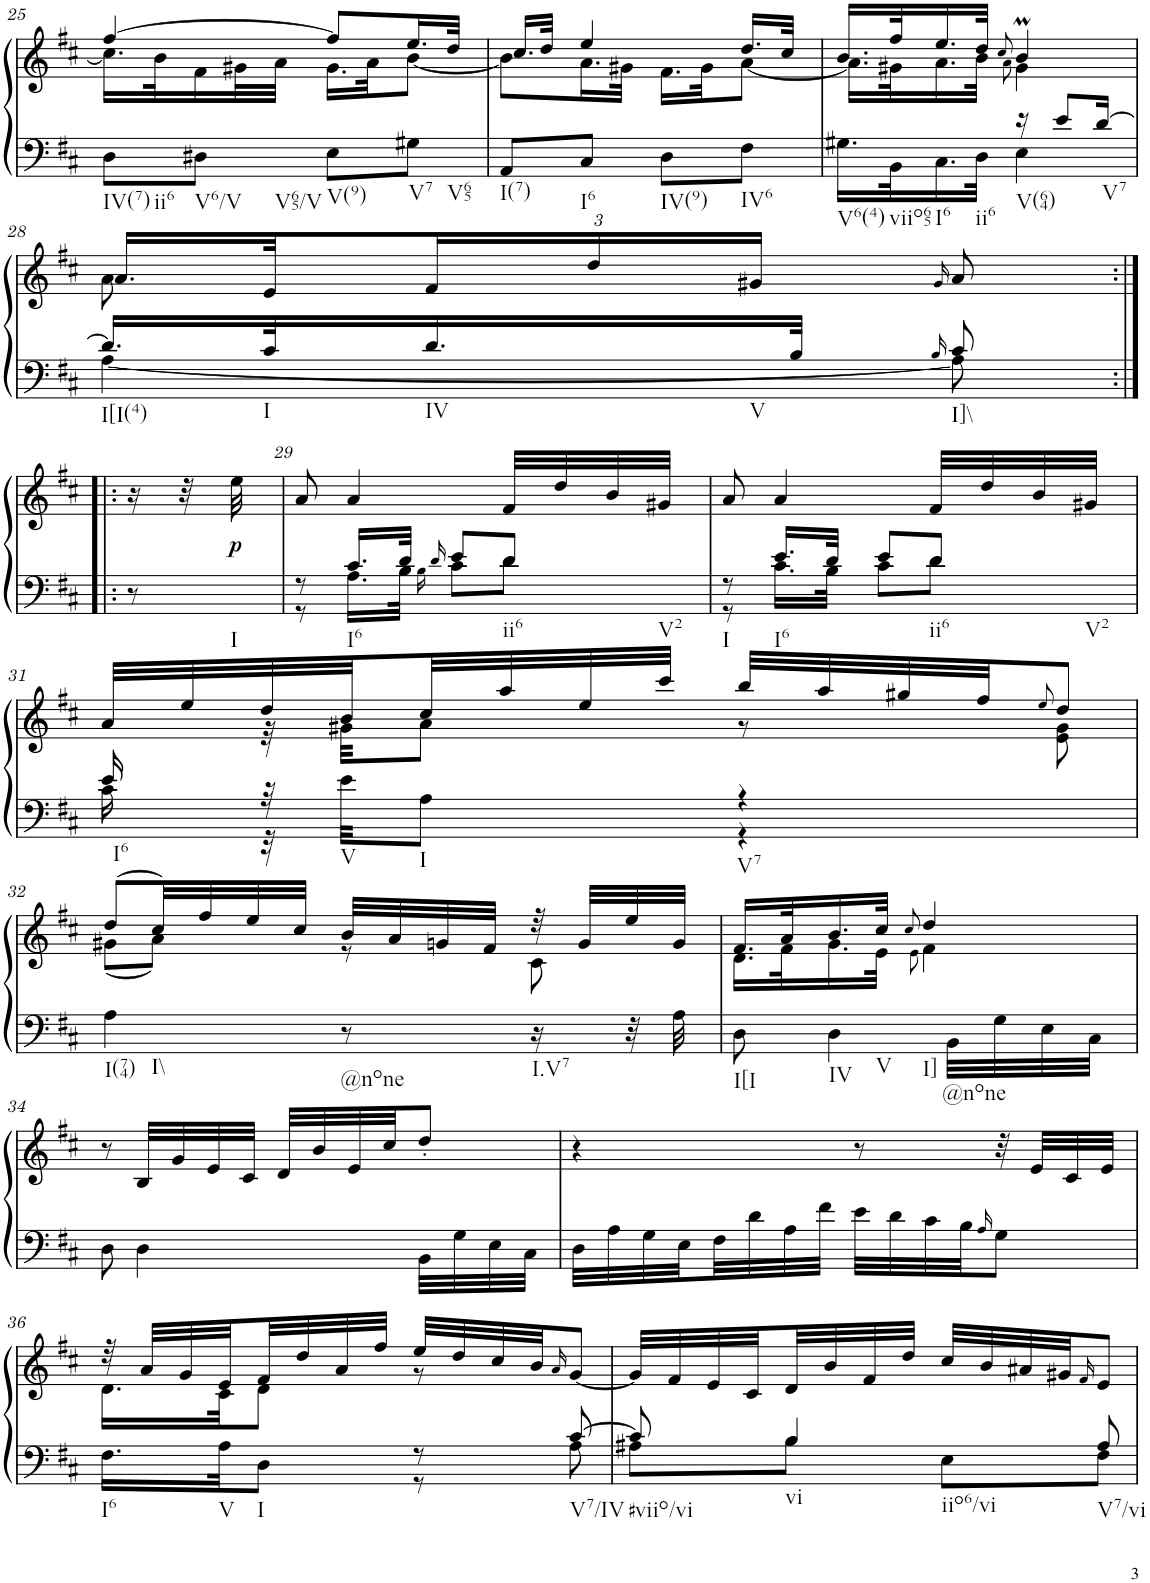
**kern	**kern	**dynam
*part1	*part1	*part1
*staff2	*staff1	*staff1/2
*I"Klavier links	*	*
!!LO:PB:g=z
*clefF4	*clefG2	*
*k[f#c#]	*k[f#c#]	*
*M2/4	*M2/4	*
=25	=25	=25
*	*^	*
!LO:TX:b:t=IV(7)	!	!	!
!LO:TX:b:t=ii6	!	!	!
8D\L	[4ff#/	16.cc#\LL]	.
.	.	32b\K	.
!LO:TX:b:t=V6/V	!	!	!
!LO:TX:b:t=V65/V	!	!	!
8D#X\J	.	16f#\	.
.	.	32g#X\L	.
.	.	32a\JJJ	.
!LO:TX:b:t=V(9)	!	!	!
8E\L	8ff#/L]	16.g#\LL	.
.	.	32a\JK	.
!LO:TX:b:t=V7	!	!	!
!LO:TX:b:t=V65	!	!	!
8G#X\J	16.ee/L	[8b\J	.
.	32dd/JJk	.	.
=26	=26	=26	=26
!LO:TX:b:t=I(7)	!	!	!
8AA/L	16.cc#/LL	8b\L]	.
.	32dd/JJk	.	.
!LO:TX:b:t=I6	!	!	!
8C#/J	4ee/	16.a\L	.
.	.	32g#X\JJk	.
!LO:TX:b:t=IV(9)	!	!	!
8D\L	.	16.f#\LL	.
.	.	32g#\JK	.
!LO:TX:b:t=IV6	!	!	!
8F#\J	16.dd/LL	[8a\J	.
.	32cc#/JJk	.	.
=27	=27	=27	=27
*^	*	*	*
!LO:TX:b:t=V6(4)	!	!	!	!
16.G#X\LL	4ryy	16.b/LL	16.a\LL]	.
!LO:TX:b:t=viio65	!	!	!	!
32BB\K	.	32ff#/K	32g#X\K	.
!LO:TX:b:t=I6	!	!	!	!
16.C#\	.	16.ee/	16.a\	.
!LO:TX:b:t=ii6	!	!	!	!
32D\JJk	.	32dd/JJk	32b\JJk	.
.	.	8qcc#/	8qa\	.
!LO:TX:b:t=V(64)	!	!	!	!
16r	4E\	4bM/	4g#\	.
8e/L	.	.	.	.
!LO:TX:b:t=V7	!	!	!	!
[16d/Jk	.	.	.	.
!!LO:LB:g=z	!!
=28	=28	=28	=28	=28
!LO:TX:b:t=I[I(4)	!	!	!	!
16.d/LL]	[4A\	16.a/LL	8a\	.
!LO:TX:b:t=I	!	!	!	!
32c#/K	.	32e/K	.	.
*	*	*Xbrackettup	*	*
!LO:TX:b:t=IV	!	!	!	!
!LO:TX:b:t=V	!	!	!	!
16.d/	.	24f#/	4ryy	.
.	.	24dd/	.	.
.	.	24g#X/JJ	.	.
32B/JJk	.	.	.	.
16qB/	.	16qg#/	.	.
!LO:TX:b:t=I]\\	!	!	!	!
8c#/	8A\]	8a/	.	.
*	*	*v	*v	*
!!LO:LB:g=z
=28X1:|!|:	=28X1:|!|:	=28X1:|!|:	=28X1:|!|:
!LO:TX:b:t=I	!	!	!
*v	*v	*	*
8r	16r	.
.	32r	.
!	!	!LO:DY:b
.	32ee\	p
=29	=29	=29
*^	*	*
8r	8r	8a/	.
!LO:TX:b:t=I6	!	!	!
16.c#/LL	16.A\LL	4a/	.
32d/JJk	32B\JJk	.	.
16qd/	16qB\	.	.
8e/L	8c#\L	.	.
!LO:TX:b:t=ii6	!	!	!
!LO:TX:b:t=V2	!	!	!
8d/J	8d\J	32f#/LLL	.
.	.	32dd/	.
.	.	32b/	.
.	.	32g#X/JJJ	.
=30	=30	=30	=30
!LO:TX:b:t=I	!	!	!
8r	8r	8a/	.
!LO:TX:b:t=I6	!	!	!
16.e/LL	16.c#\LL	4a/	.
32d/JJk	32B\JJk	.	.
8e/L	8c#\L	.	.
!LO:TX:b:t=ii6	!	!	!
!LO:TX:b:t=V2	!	!	!
8d/J	8d\J	32f#/LLL	.
.	.	32dd/	.
.	.	32b/	.
.	.	32g#X/JJJ	.
!!LO:LB:g=z
=31	=31	=31	=31
*	*	*^	*
!LO:TX:b:t=I6	!	!	!	!
16e/	16c#\	32a/LLL	16ryy	.
.	.	32ee/	.	.
32r	32r	32dd/	32r	.
!LO:TX:b:t=V	!	!	!	!
32e\KKL	32ryy	32b/	32g#X\KKL	.
!LO:TX:b:t=I	!	!	!	!
*v	*v	*	*	*
8A\J	32cc#/	8a\J	.
.	32aa/	.	.
.	32ee/	.	.
.	32ccc#/JJJ	.	.
*^	*	*	*
!LO:TX:b:t=V7	!	!	!	!
4r	4r	32bb/LLL	8r	.
.	.	32aa/	.	.
.	.	32gg#X/	.	.
.	.	32ff#/JJ	.	.
.	.	8qee/	.	.
.	.	8dd/J	8e\ 8g#\	.
*v	*v	*	*	*
!!LO:LB:g=z	!!
=32	=32	=32	=32
!LO:TX:b:t=I(74)	!	!	!
!LO:TX:b:t=I\\	!	!	!
4A\	(8dd/L	(8g#X\L	.
.	32cc#/LL)	8a\J)	.
.	32ff#/	.	.
.	32ee/	.	.
.	32cc#/JJJ	.	.
!LO:TX:b:t=@none	!	!	!
8r	32b/LLL	8r	.
.	32a/	.	.
.	32gn/	.	.
.	32f#/JJJ	.	.
!LO:TX:b:t=I.V7	!	!	!
16r	32r	8c#\	.
.	32g/LLL	.	.
32r	32ee/	.	.
32A\	32g/JJJ	.	.
=33	=33	=33	=33
!LO:TX:b:t=I[I	!	!	!
8D\	16.f#/LL	16.d\LL	.
.	32a/K	32f#\K	.
!LO:TX:b:t=IV	!	!	!
!LO:TX:b:t=V	!	!	!
!LO:TX:b:t=I]	!	!	!
4D\	16.b/	16.g\	.
.	32cc#/JJk	32e\JJk	.
.	8qcc#/	8qe\	.
.	4dd/	4f#\	.
!LO:TX:b:t=@none	!	!	!
32BB\LLL	.	.	.
32G\	.	.	.
32E\	.	.	.
32C#\JJJ	.	.	.
*	*v	*v	*
!!LO:LB:g=z
=34	=34	=34
8D\	8r	.
4D\	32B/LLL	.
.	32g/	.
.	32e/	.
.	32c#/JJJ	.
.	32d/LLL	.
.	32b/	.
.	32e/	.
.	32cc#/JJ	.
32BB\LLL	8dd'/J	.
32G\	.	.
32E\	.	.
32C#\JJJ	.	.
=35	=35	=35
32D\LLL	4r	.
32A\	.	.
32G\	.	.
32E\	.	.
32F#\	.	.
32d\	.	.
32A\	.	.
32f#\JJJ	.	.
32e\LLL	8r	.
32d\	.	.
32c#\	.	.
32B\JJ	.	.
16qA/	.	.
8G\J	32r	.
.	32e/LLL	.
.	32c#/	.
.	32e/JJJ	.
!!LO:LB:g=z
=36	=36	=36
*^	*^	*
!LO:TX:b:t=I6	!	!	!	!
16.F#\LL	4ryy	32r	16.d\LL	.
.	.	32a/LLL	.	.
.	.	32g/	.	.
!LO:TX:b:t=V	!	!	!	!
32A\JK	.	32e/	32c#\JK	.
!LO:TX:b:t=I	!	!	!	!
8D\J	.	32f#/	8d\J	.
.	.	32dd/	.	.
.	.	32a/	.	.
.	.	32ff#/JJJ	.	.
8r	8r	32ee/LLL	8r	.
.	.	32dd/	.	.
.	.	32cc#/	.	.
.	.	32b/JJ	.	.
.	.	16qa/	.	.
!LO:TX:b:t=V7/IV	!	!	!	!
[8c#/	8A\	[8g/J	8ryy	.
=37	=37	=37	=37	=37
!LO:TX:b:t=#viio/vi	!	!	!	!
*	*	*v	*v	*
8c#/]	8A#X\L	32g/LLL]	.
.	.	32f#/	.
.	.	32e/	.
.	.	32c#/	.
!LO:TX:b:t=vi	!	!	!
!LO:TX:b:t=iio6/vi	!	!	!
4B/	8B\J	32d/	.
.	.	32b/	.
.	.	32f#/	.
.	.	32dd/JJJ	.
.	8E\L	32cc#/LLL	.
.	.	32b/	.
.	.	32a#X/	.
.	.	32g#X/JJ	.
.	.	16qf#/	.
!LO:TX:b:t=V7/vi	!	!	!
8A#/	8F#\J	8e/J	.
*v	*v	*	*
=	=	=
*-	*-	*-
